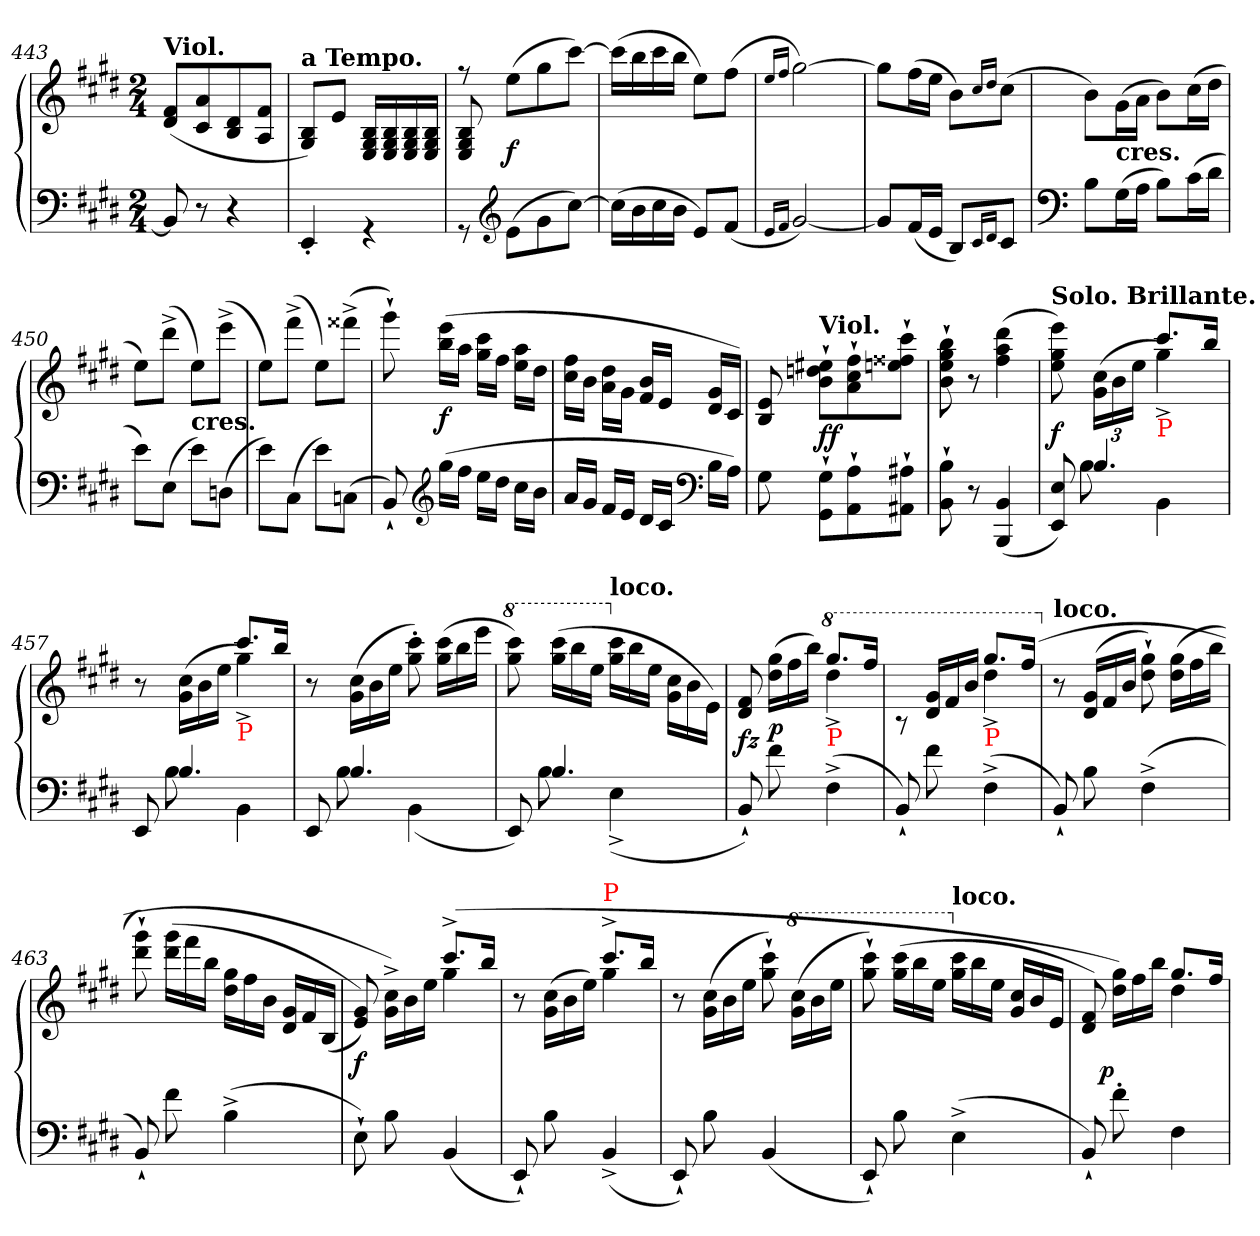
**kern	**kern	**dynam
*part1	*part1	*part1
*staff2	*staff1	*staff1/2
*clefF4	*clefG2	*
*k[f#c#g#d#]	*k[f#c#g#d#]	*
*M2/4	*M2/4	*
=443	=443	=443
!	!LO:TX:a:B:t=Viol.	!
8BB!]	(<8f#! 8d#!L	.
8r	8a! 8c#!	.
4r	8d#! 8B!	.
.	8f#! 8A!J	.
=444	=444	=444
!	!LO:TX:a:B:t=a Tempo.	!
4EE'!	8B! 8G#!L)	.
.	8e!J	.
4rGG	16B!/ 16G#!/ 16E!/LL	.
.	16B!/ 16G#!/ 16E!/	.
.	16B!/ 16G#!/ 16E!/	.
.	16B!/ 16G#!/ 16E!/JJ	.
=445	=445	=445
*	*^	*
8rGG	8r	8B!/ 8G#!/ 8E!/	.
*clefG2	*	*	*
(>8e\L	(>8eeL	4.ryy	f
8g#	8gg#	.	.
[8cc#J)	[8ccc#J)	.	.
*	*v	*v	*
=446	=446	=446
(>16cc#LL]	(>16ccc#LL]	.
16b	16bb	.
16cc#	16ccc#	.
16bJJ	16bbJJ	.
8eL)	8eeL)	.
(<8f#J	(>8ff#J	.
=447	=447	=447
16qqe/LL	16qqee/LL	.
16qqf#/JJ	16qqff#/JJ	.
[2g#)	[2gg#)	.
=448	=448	=448
8g#L]	8gg#L]	.
(<16f#L	(>16ff#L	.
16eJJ	16eeJJ	.
8BL)	8bL)	.
16qqc#/LL	16qqcc#/LL	.
16qqd#/JJ	16qqdd#/JJ	.
8c#J	(>8cc#J	.
=449	=449	=449
*clefF4	*	*
8BL	8b\L)	.
!	!LO:TX:c:B:t=cres.	!
(>16G#L	(>16g#L	.
16AJJ	16aJJ	.
8BL)	8bL)	.
(>16c#L	(>16cc#L	.
16d#JJ	16dd#JJ	.
=450	=450	=450
8eL)	8eeL)	.
(>8EJ	(>8ddd#^J	.
!	!LO:TX:c:B:t=cres.	!
8eL)	8eeL)	.
(>8DnJ	(>8eee^J	.
=451	=451	=451
8eL)	8eeL)	.
(>8C#J	(>8fff#^J	.
8eL)	8eeL)	.
(<8CnJ	(>8fff##X^J	.
=452	=452	=452
8BB`)	8ggg#`)	.
*clefG2	*	*
(>16gg#LL	(>16eee 16bbLL	f
16ff#JJ	16aaJJ	.
16eeLL	16ccc# 16gg#LL	.
16dd#JJ	16ff#JJ	.
16cc#LL	16aa 16eeLL	.
16bJJ	16dd#JJ	.
=453	=453	=453
16aLL	16ff# 16cc#LL	.
16g#JJ	16bJJ	.
16f#LL	16dd#\ 16a\LL	.
16eJJ	16g#JJ	.
16d#LL	16b 16f#LL	.
16c#JJ	16eJJ	.
*clefF4	*	*
16BLL	16g# 16d#LL	.
16AJJ)	16c#JJ)	.
=454	=454	=454
8G#	8e 8B	.
!	!LO:TX:a:B:t=Viol.	!
8G#!`\ 8GG#!`\L	8ee#X!`\ 8ddn!`\ 8b!`\L	ff
8A!` 8AA!`	8ff#!` 8cc#!` 8a!`	.
8A#X!` 8AA#X!`J	8ccc#!` 8ff##X!` 8een!`J	.
=455	=455	=455
8B!` 8BB!`	8bb!` 8gg#!` 8ee!` 8b!`	.
8r	8r	.
(<4BB! 4BBB!	(>4ddd#! 4aa! 4ff#!	.
=456	=456	=456
*^	*^	*
!	!	!LO:TX:a:B:t=Solo.	!	!
8E 8EE)	8ryy	4ryy	8eee 8gg# 8ee)	f
*	*	*	*Xbrackettup	*
4.B	8B	.	(>24cc# 24g#LL	.
.	.	.	24b	.
!	!	!	!LO:TX:a:B:t=Brillante.	!
.	.	.	24eeJJ	.
!	!	!LO:TX:b:color=red:t=P	!	!
.	4BB	8.ccc#L	4gg#^<)	.
.	.	16bbJk	.	.
=457	=457	=457	=457	=457
8EE	8ryy	4ryy	8r	.
*	*	*	*Xtuplet	*
4.B	8B	.	(>24cc# 24g#LL	.
.	.	.	24b	.
.	.	.	24eeJJ	.
!	!	!LO:TX:b:color=red:t=P	!	!
.	4BB	8.ccc#L	4gg#^<)	.
.	.	16bbJk	.	.
*	*	*v	*v	*
=458	=458	=458	=458
8EE	8ryy	8r	.
4.B	8B	(>24cc# 24g#LL	.
.	.	24b	.
.	.	24eeJJ	.
.	(<4BB	8ccc#' 8gg#')	.
.	.	(>24ccc# 24gg#LL	.
.	.	24bb	.
.	.	24eeeJJ	.
=459	=459	=459	=459
*	*	*8va	*
8EE)	8ryy	8cccc# 8ggg#)	.
4.B	8B	(>24cccc# 24ggg#LL	.
.	.	24bbb	.
.	.	24eeeJJ	.
*	*	*X8va	*
!	!	!LO:TX:a:B:t=loco.	!
.	(>4E^>	24ccc# 24gg#LL	.
.	.	24bb	.
.	.	24eeJJ	.
.	.	24cc#\ 24g#\LL	.
.	.	24b	.
.	.	24eJJ)	.
*v	*v	*	*
=460	=460	=460
*	*^	*
8BB`)	4ryy	8f# 8d#	fz
8f#	.	(>24gg# 24dd#LL	p
.	.	24ff#	.
.	.	24bbJJ)	.
*	*8va	*	*
!	!LO:TX:b:color=red:t=P	!	!
(>4F#^	8.ggg#L	4ddd#^<	.
.	16fff#Jk	.	.
=461	=461	=461	=461
8BB`)	4ryy	8ra	.
8f#	.	24gg# 24dd#LL)	.
.	.	24ff#	.
.	.	24bbJJ	.
!	!LO:TX:b:color=red:t=P	!	!
(>4F#^	8.ggg#L	4ddd#^<	.
.	(>16fff#Jk	.	.
*	*v	*v	*
=462	=462	=462
*	*X8va	*
!	!LO:TX:a:B:t=loco.	!
8BB`)	8r	.
8B	(<24g# 24d#LL	.
.	24f#	.
.	24bJJ	.
(>4F#^	8gg#` 8dd#`)	.
.	(>24gg# 24dd#LL	.
.	24ff#	.
.	24bbJJ	.
=463	=463	=463
8BB`)	8ggg#` 8ddd#`)	.
8f#	(>24ggg# 24ddd#LL	.
.	24fff#	.
.	24bbJJ	.
(>4B^	24gg# 24dd#LL	.
.	24ff#	.
.	24bJJ	.
.	24g# 24d#LL	.
.	24f#	.
.	(<24BJJ	.
=464	=464	=464
*	*^	*
8E`)	4ryy	8g# 8e))	f
8B	.	24cc#^< 24g#^<LL)	.
.	.	24b	.
.	.	24eeJJ	.
(<4BB	(>8.ccc#^L	4gg#	.
.	16bbJk	.	.
=465	=465	=465	=465
8EE`)	4ryy	8r	.
8B	.	(>24cc# 24g#LL	.
.	.	24b	.
.	.	24eeJJ)	.
!	!LO:TX:a:color=red:t=P	!	!
(<4BB^>	8.ccc#^>L	4gg#	.
.	16bbJk	.	.
*	*v	*v	*
=466	=466	=466
8EE`)	8r	.
8B	(>24cc# 24g#LL	.
.	24b	.
.	24eeJJ	.
(<4BB	8ccc#` 8gg#`)	.
*	*8va	*
.	(>24ccc# 24gg#LL	.
.	24bb	.
.	24eeeJJ	.
=467	=467	=467
8EE`)	8cccc#` 8ggg#`)	.
8B	(>24cccc# 24ggg#LL	.
.	24bbb	.
.	24eeeJJ	.
*	*X8va	*
!	!LO:TX:a:B:t=loco.	!
(>4E^	24ccc# 24gg#LL	.
.	24bb	.
.	24eeJJ	.
.	24cc# 24g#LL	.
.	24b	.
.	24eJJ	.
=468	=468	=468
*	*^	*
8BB`)	4ryy	8f# 8d#)	.
!	!	!	!LO:DY:rj
8f#'	.	24gg# 24dd#LL)	p
.	.	24ff#	.
.	.	24bbJJ	.
4F#	(>8.gg#L	4dd#	.
.	16ff#Jk	.	.
*	*v	*v	*
=	=	=
*-	*-	*-
